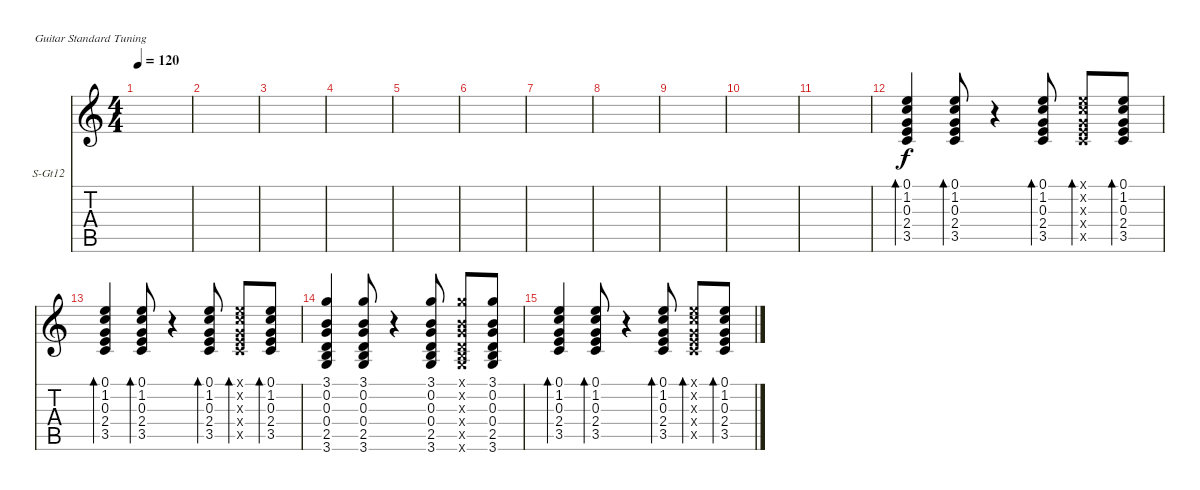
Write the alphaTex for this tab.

\defaultSystemsLayout 4
\bracketExtendMode nobrackets
\firstSystemTrackNameOrientation horizontal
\otherSystemsTrackNameOrientation horizontal
\track ("12 St. Steel Guitar" "S-Gt12") {instrument acousticguitarsteel}
\staff {score tabs}
\tuning (E4 B3 G3 D3 A2 E2)
\ts (4 4)
\tempo 120
\clef g2
\scale
0.485477
\ks c
|
\scale
0.257261 |
\scale
0.257261 |
\scale
0.333333 |
\scale
0.333333 |
\scale
0.333333 |
\scale
0.333333 |
\scale
0.333333 |
\scale
0.333333 |
\scale
0.333333 |
\scale
0.333333 |
\scale
0.333333 (3.5 2.4 0.3 1.2 0.1).4{bd 30} (3.5 2.4 0.3 1.2 0.1).8{bd 30} r.4 (3.5 2.4 0.3 1.2 0.1).8{bd 30} (3.5{x} 2.4{x} 0.3{x} 1.2{x} 0.1{x}).8{bd 30} (3.5 2.4 0.3 1.2 0.1).8{bd 30} |
(3.5 2.4 0.3 1.2 0.1).4{bd 30} (3.5 2.4 0.3 1.2 0.1).8{bd 30} r.4 (3.5 2.4 0.3 1.2 0.1).8{bd 30} (3.5{x} 2.4{x} 0.3{x} 1.2{x} 0.1{x}).8{bd 30} (3.5 2.4 0.3 1.2 0.1).8{bd 30} |
(3.6 2.5 3.1 0.2 0.3 0.4).4 (3.6 2.5 0.4 0.3 0.2 3.1).8 r.4 (3.6 2.5 0.4 0.3 0.2 3.1).8 (3.6{x} 2.5{x} 0.4{x} 0.3{x} 0.2{x} 3.1{x}).8 (3.6 2.5 0.4 0.3 0.2 3.1).8 |
(3.5 2.4 0.3 1.2 0.1).4{bd 30} (3.5 2.4 0.3 1.2 0.1).8{bd 30} r.4 (3.5 2.4 0.3 1.2 0.1).8{bd 30} (3.5{x} 2.4{x} 0.3{x} 1.2{x} 0.1{x}).8{bd 30} (3.5 2.4 0.3 1.2 0.1).8{bd 30}
